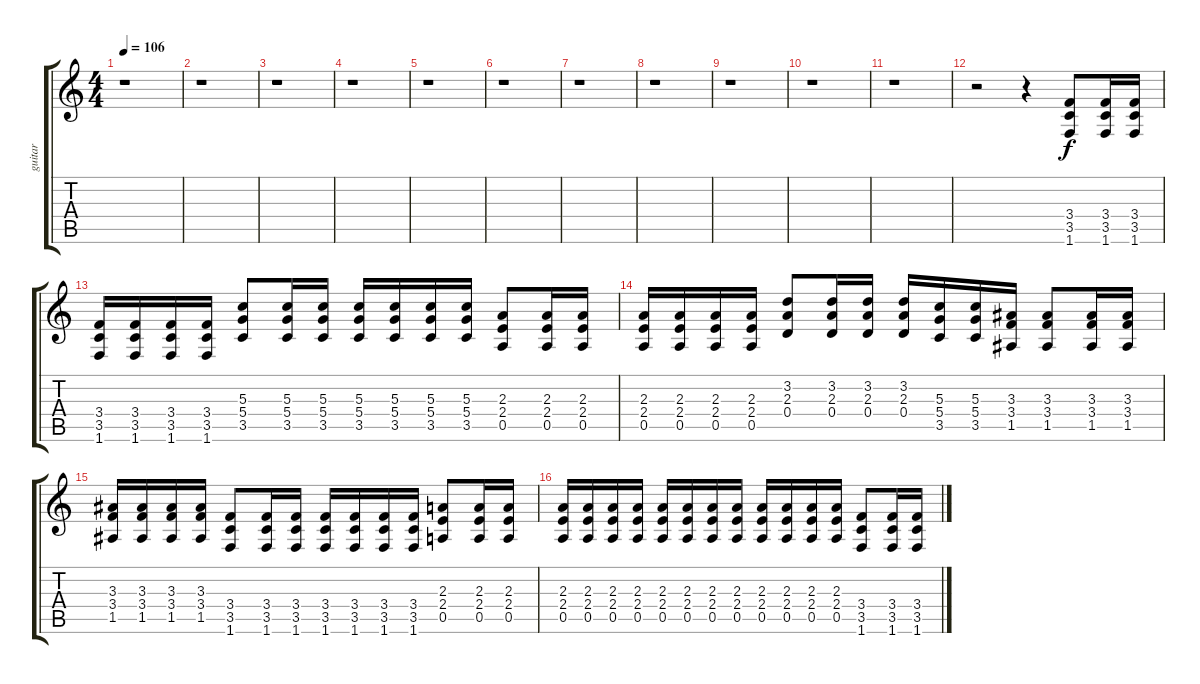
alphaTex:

\track ("guitar" "guitar") {instrument distortionguitar}
\staff {score tabs}
\tuning (E4 B3 G3 D3 A2 E2) {hide}
\ts (4 4)
\tempo 106
\clef g2
\ks c
r.1{dy f} |
r.1 |
r.1 |
r.1 |
r.1 |
r.1 |
r.1 |
r.1 |
r.1 |
r.1 |
r.1 |
r.2 r.4 (3.4 3.5 1.6).8 (3.4 3.5 1.6).16 (3.4 3.5 1.6).16 |
(3.4 3.5 1.6).16 (3.4 3.5 1.6).16 (3.4 3.5 1.6).16 (3.4 3.5 1.6).16 (5.3 5.4 3.5).8 (5.3 5.4 3.5).16 (5.3 5.4 3.5).16 (5.3 5.4 3.5).16 (5.3 5.4 3.5).16 (5.3 5.4 3.5).16 (5.3 5.4 3.5).16 (2.3 2.4 0.5).8 (2.3 2.4 0.5).16 (2.3 2.4 0.5).16 |
(2.3 2.4 0.5).16 (2.3 2.4 0.5).16 (2.3 2.4 0.5).16 (2.3 2.4 0.5).16 (3.2 2.3 0.4).8 (3.2 2.3 0.4).16 (3.2 2.3 0.4).16 (3.2 2.3 0.4).16 (5.3 5.4 3.5).16 (5.3 5.4 3.5).16 (3.3 3.4 1.5).16 (3.3 3.4 1.5).8 (3.3 3.4 1.5).16 (3.3 3.4 1.5).16 |
(3.3 3.4 1.5).16 (3.3 3.4 1.5).16 (3.3 3.4 1.5).16 (3.3 3.4 1.5).16 (3.4 3.5 1.6).8 (3.4 3.5 1.6).16 (3.4 3.5 1.6).16 (3.4 3.5 1.6).16 (3.4 3.5 1.6).16 (3.4 3.5 1.6).16 (3.4 3.5 1.6).16 (2.3 2.4 0.5).8 (2.3 2.4 0.5).16 (2.3 2.4 0.5).16 |
(2.3 2.4 0.5).16 (2.3 2.4 0.5).16 (2.3 2.4 0.5).16 (2.3 2.4 0.5).16 (2.3 2.4 0.5).16 (2.3 2.4 0.5).16 (2.3 2.4 0.5).16 (2.3 2.4 0.5).16 (2.3 2.4 0.5).16 (2.3 2.4 0.5).16 (2.3 2.4 0.5).16 (2.3 2.4 0.5).16 (3.4 3.5 1.6).8 (3.4 3.5 1.6).16 (3.4 3.5 1.6).16
